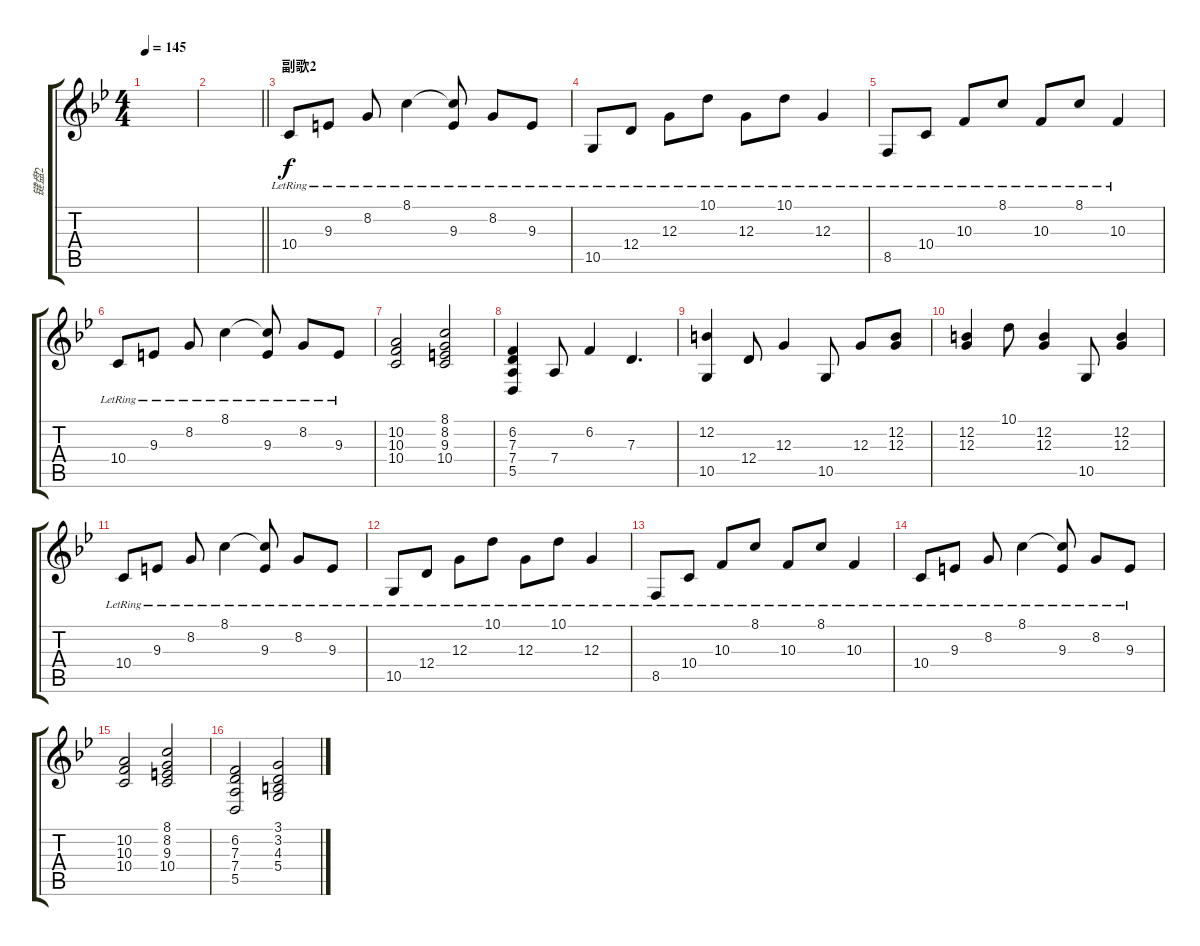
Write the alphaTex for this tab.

\track ("键盘2" "键盘2") {instrument vibraphone}
\staff {score tabs}
\tuning (E4 B3 G3 D3 A2 E2) {hide}
\ts (4 4)
\tempo 145
\clef g2
\ks bb
|
\barLineRight lightlight
|
\section ("" "副歌2")
10.4{lr}.8 9.3{lr}.8 8.2{lr}.8 8.1{lr}.4 (8.1{t} 9.3{lr}).8 8.2{lr}.8 9.3{lr}.8 |
10.5{lr}.8 12.4{lr}.8 12.3{lr}.8 10.1{lr}.8 12.3{lr}.8 10.1{lr}.8 12.3{lr}.4 |
8.5{lr}.8 10.4{lr}.8 10.3{lr}.8 8.1{lr}.8 10.3{lr}.8 8.1{lr}.8 10.3{lr}.4 |
10.4{lr}.8 9.3{lr}.8 8.2{lr}.8 8.1{lr}.4 (8.1{t} 9.3{lr}).8 8.2{lr}.8 9.3{lr}.8 |
(10.2 10.3 10.4).2 (8.1 8.2 9.3 10.4).2 |
(6.2 7.3 7.4 5.5).4 7.4.8 6.2.4 7.3.4{d} |
(12.2 10.5).4 12.4.8 12.3.4 10.5.8 12.3.8 (12.2 12.3).8 |
(12.2 12.3).4 10.1.8 (12.2 12.3).4 10.5.8 (12.2 12.3).4 |
10.4{lr}.8 9.3{lr}.8 8.2{lr}.8 8.1{lr}.4 (8.1{t} 9.3{lr}).8 8.2{lr}.8 9.3{lr}.8 |
10.5{lr}.8 12.4{lr}.8 12.3{lr}.8 10.1{lr}.8 12.3{lr}.8 10.1{lr}.8 12.3{lr}.4 |
8.5{lr}.8 10.4{lr}.8 10.3{lr}.8 8.1{lr}.8 10.3{lr}.8 8.1{lr}.8 10.3{lr}.4 |
10.4{lr}.8 9.3{lr}.8 8.2{lr}.8 8.1{lr}.4 (8.1{t} 9.3{lr}).8 8.2{lr}.8 9.3{lr}.8 |
(10.2 10.3 10.4).2 (8.1 8.2 9.3 10.4).2 |
(6.2 7.3 7.4 5.5).2 (3.1 3.2 4.3 5.4).2
